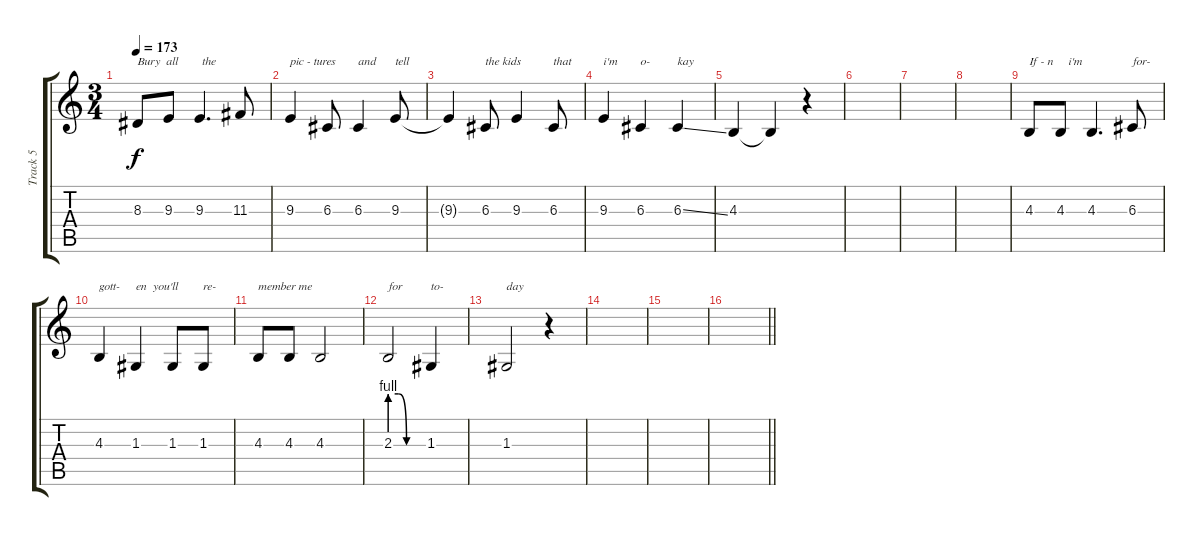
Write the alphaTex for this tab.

\track ("Track 5" "Track 5") {instrument altosax}
\staff {score tabs}
\tuning (E4 B3 G3 D3 A2 E2) {hide}
\ts (3 4)
\tempo 173
\clef g2
\ks c
8.3.8{txt "Bury  all        the" dy f} 9.3.8 9.3.4{d} 11.3.8 |
9.3.4{txt "pic - tures"} 6.3.8 6.3.4{txt "and"} 9.3.8{txt "tell"} |
9.3{t}.4 6.3.8{txt "the kids"} 9.3.4 6.3.8{txt "that"} |
9.3.4{txt "i'm"} 6.3.4{txt "o-"} 6.3{ss}.4{txt "kay"} |
4.3.4 4.3{t}.4 r.4 |
|
|
|
4.3.8{txt "If - n     i'm"} 4.3.8 4.3.4{d} 6.3.8{txt "for-"} |
4.3.4{txt "gott-"} 1.3.4{txt "en  you'll"} 1.3.8 1.3.8{txt "re-"} |
4.3.8{txt "member me"} 4.3.8 4.3.2 |
2.3{be (custom 0 4 15 4 30 0 60 0)}.2{txt "for"} 1.3.4{txt "to-"} |
1.3.2{txt "day"} r.4 |
|
|
\barLineRight lightlight
